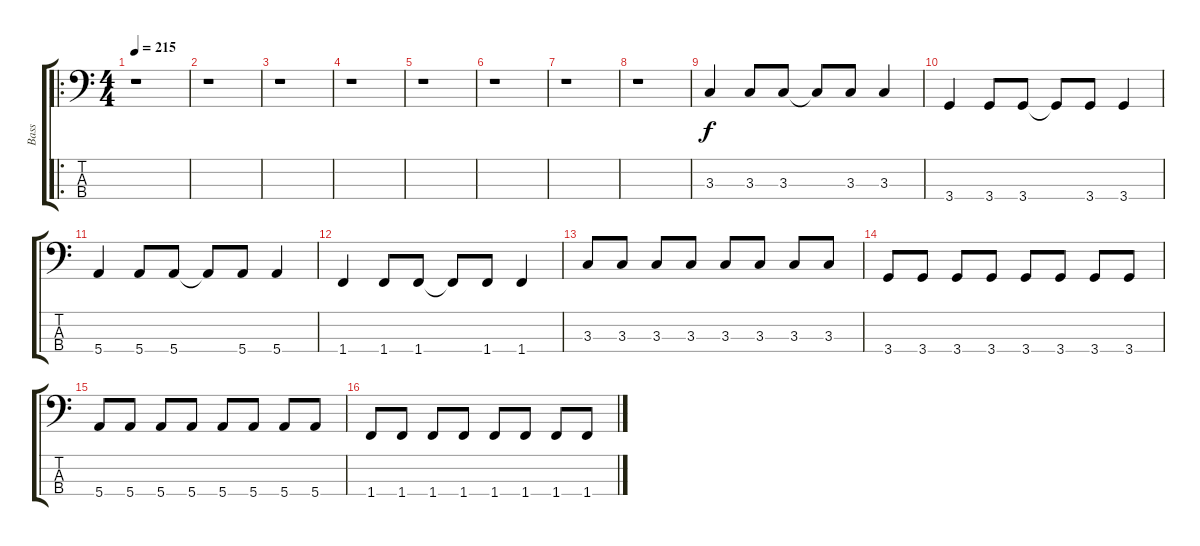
\track ("Bass" "Bass") {instrument acousticguitarnylon}
\staff {score tabs}
\tuning (G2 D2 A1 E1) {hide}
\ro
\ts (4 4)
\tempo 215
\clef f4
\ks c
r.1{dy f instrument acousticguitarnylon} |
r.1 |
r.1 |
r.1 |
r.1 |
r.1 |
r.1 |
r.1 |
3.3.4 3.3.8 3.3.8 3.3{t}.8 3.3.8 3.3.4 |
3.4.4 3.4.8 3.4.8 3.4{t}.8 3.4.8 3.4.4 |
5.4.4 5.4.8 5.4.8 5.4{t}.8 5.4.8 5.4.4 |
1.4.4 1.4.8 1.4.8 1.4{t}.8 1.4.8 1.4.4 |
3.3.8 3.3.8 3.3.8 3.3.8 3.3.8 3.3.8 3.3.8 3.3.8 |
3.4.8 3.4.8 3.4.8 3.4.8 3.4.8 3.4.8 3.4.8 3.4.8 |
5.4.8 5.4.8 5.4.8 5.4.8 5.4.8 5.4.8 5.4.8 5.4.8 |
1.4.8 1.4.8 1.4.8 1.4.8 1.4.8 1.4.8 1.4.8 1.4.8
